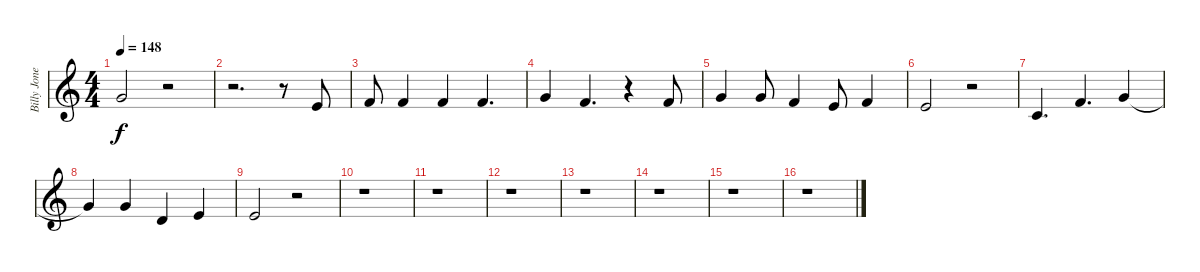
\track ("Billy Jones Vocals" "Billy Jone") {instrument flute}
\staff {score}
\tuning (E4 B3 G3 D3 A2 E2) {hide}
\ts (4 4)
\tempo 148
\clef g2
\ks c
8.2{t}.2{dy f} r.2 |
r.2{d} r.8 5.2.8 |
6.2.8 6.2.4 6.2.4 6.2.4{d} |
8.2.4 6.2.4{d} r.4 6.2.8 |
8.2.4 8.2.8 6.2.4 5.2.8 6.2.4 |
5.2.2 r.2 |
5.3.4{d} 6.2.4{d} 8.2.4 |
8.2{t}.4 8.2.4 7.3.4 5.2.4 |
5.2.2 r.2 |
r.1 |
r.1 |
r.1 |
r.1 |
r.1 |
r.1 |
r.1
